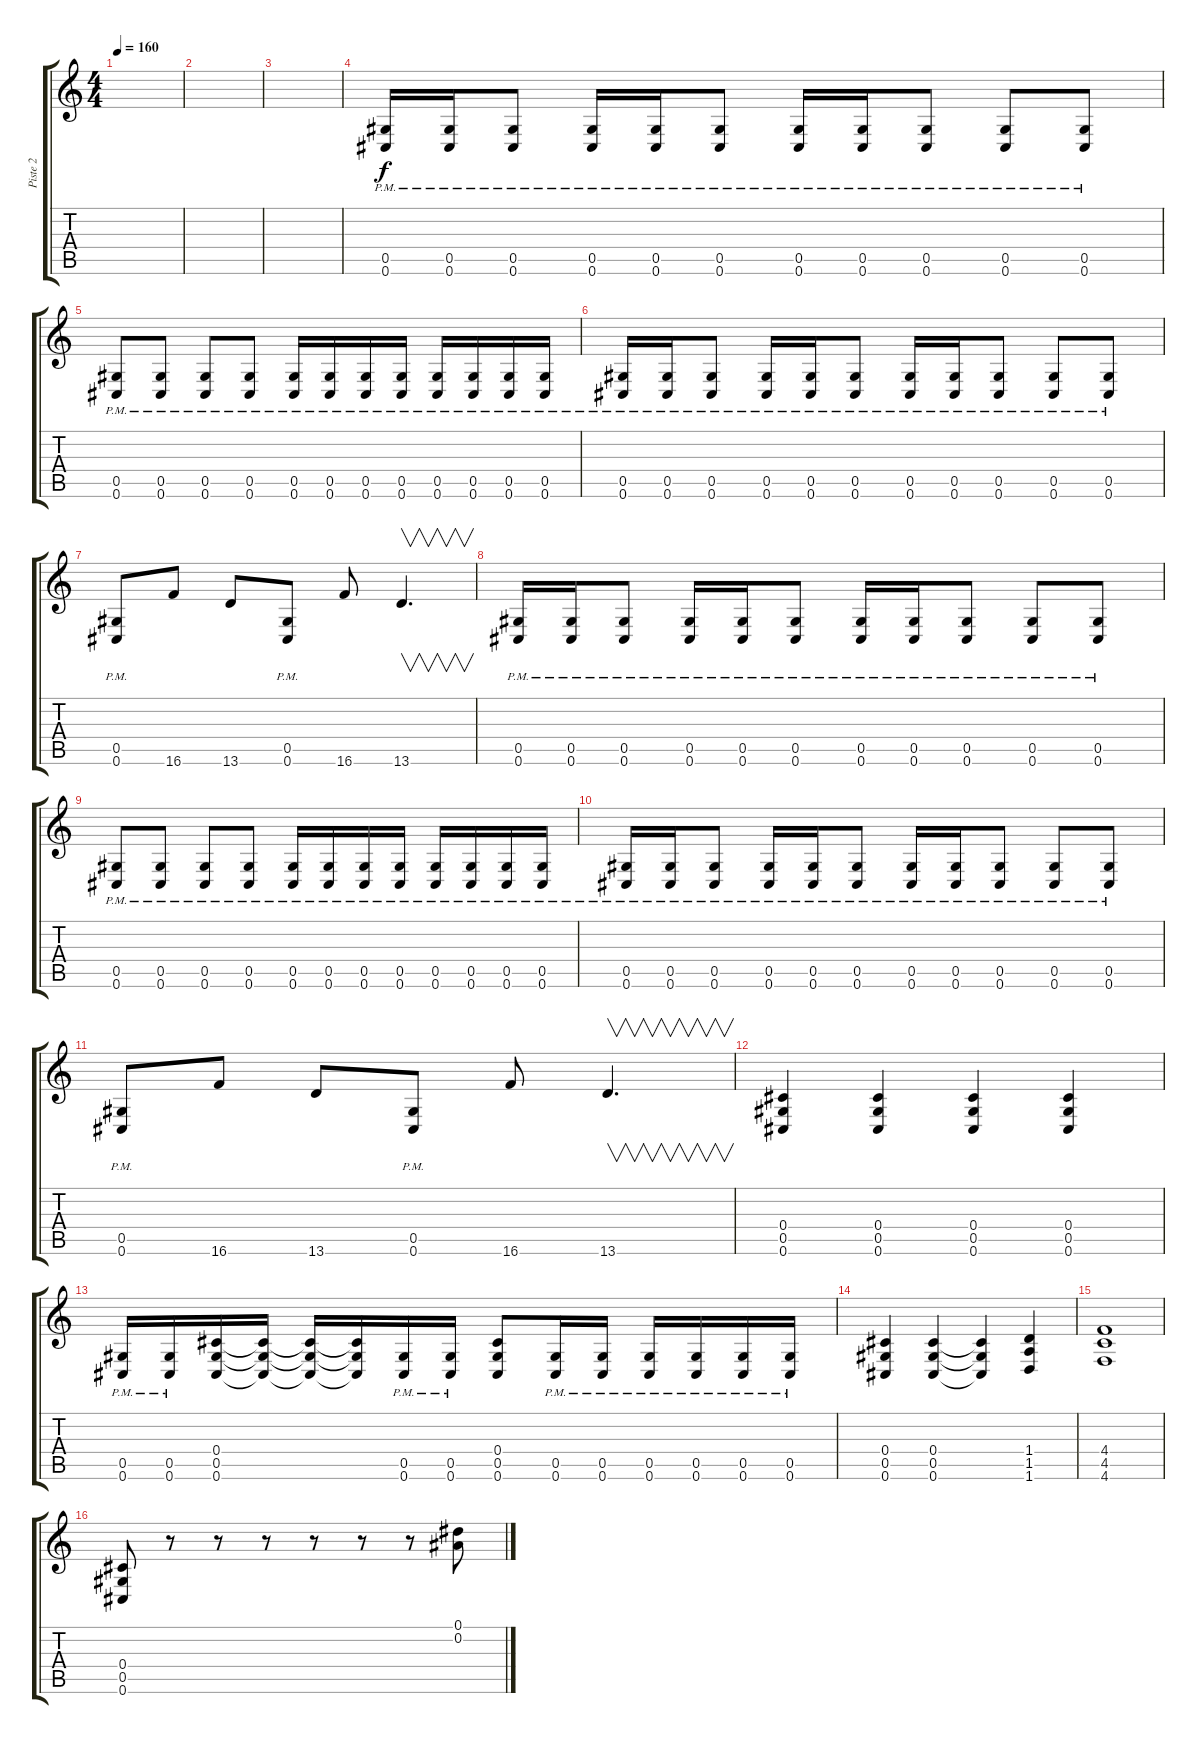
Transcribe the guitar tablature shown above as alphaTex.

\track ("Piste 2" "Piste 2") {instrument distortionguitar}
\staff {score tabs}
\tuning (Eb4 Bb3 Gb3 Db3 Ab2 Db2) {hide}
\ts (4 4)
\tempo 160
\clef g2
\ks c
|
|
|
(0.5{pm} 0.6{pm}).16 (0.5{pm} 0.6{pm}).16 (0.5{pm} 0.6{pm}).8 (0.5{pm} 0.6{pm}).16 (0.5{pm} 0.6{pm}).16 (0.5{pm} 0.6{pm}).8 (0.5{pm} 0.6{pm}).16 (0.5{pm} 0.6{pm}).16 (0.5{pm} 0.6{pm}).8 (0.5{pm} 0.6{pm}).8 (0.5{pm} 0.6{pm}).8 |
(0.5{pm} 0.6{pm}).8 (0.5{pm} 0.6{pm}).8 (0.5{pm} 0.6{pm}).8 (0.5{pm} 0.6{pm}).8 (0.5{pm} 0.6{pm}).16 (0.5{pm} 0.6{pm}).16 (0.5{pm} 0.6{pm}).16 (0.5{pm} 0.6{pm}).16 (0.5{pm} 0.6{pm}).16 (0.5{pm} 0.6{pm}).16 (0.5{pm} 0.6{pm}).16 (0.5{pm} 0.6{pm}).16 |
(0.5{pm} 0.6{pm}).16 (0.5{pm} 0.6{pm}).16 (0.5{pm} 0.6{pm}).8 (0.5{pm} 0.6{pm}).16 (0.5{pm} 0.6{pm}).16 (0.5{pm} 0.6{pm}).8 (0.5{pm} 0.6{pm}).16 (0.5{pm} 0.6{pm}).16 (0.5{pm} 0.6{pm}).8 (0.5{pm} 0.6{pm}).8 (0.5{pm} 0.6{pm}).8 |
(0.5{pm} 0.6).8 16.6.8 13.6.8 (0.5{pm} 0.6{pm}).8 16.6.8 13.6.4{v d} |
(0.5{pm} 0.6{pm}).16 (0.5{pm} 0.6{pm}).16 (0.5{pm} 0.6{pm}).8 (0.5{pm} 0.6{pm}).16 (0.5{pm} 0.6{pm}).16 (0.5{pm} 0.6{pm}).8 (0.5{pm} 0.6{pm}).16 (0.5{pm} 0.6{pm}).16 (0.5{pm} 0.6{pm}).8 (0.5{pm} 0.6{pm}).8 (0.5{pm} 0.6{pm}).8 |
(0.5{pm} 0.6{pm}).8 (0.5{pm} 0.6{pm}).8 (0.5{pm} 0.6{pm}).8 (0.5{pm} 0.6{pm}).8 (0.5{pm} 0.6{pm}).16 (0.5{pm} 0.6{pm}).16 (0.5{pm} 0.6{pm}).16 (0.5{pm} 0.6{pm}).16 (0.5{pm} 0.6{pm}).16 (0.5{pm} 0.6{pm}).16 (0.5{pm} 0.6{pm}).16 (0.5{pm} 0.6{pm}).16 |
(0.5{pm} 0.6{pm}).16 (0.5{pm} 0.6{pm}).16 (0.5{pm} 0.6{pm}).8 (0.5{pm} 0.6{pm}).16 (0.5{pm} 0.6{pm}).16 (0.5{pm} 0.6{pm}).8 (0.5{pm} 0.6{pm}).16 (0.5{pm} 0.6{pm}).16 (0.5{pm} 0.6{pm}).8 (0.5{pm} 0.6{pm}).8 (0.5{pm} 0.6{pm}).8 |
(0.5{pm} 0.6).8 16.6.8 13.6.8 (0.5{pm} 0.6{pm}).8 16.6.8 13.6.4{v d} |
(0.4 0.5 0.6).4 (0.4 0.5 0.6).4 (0.4 0.5 0.6).4 (0.4 0.5 0.6).4 |
(0.5{pm} 0.6{pm}).16 (0.5{pm} 0.6{pm}).16 (0.4 0.5 0.6).16 (0.4{t} 0.5{t} 0.6{t}).16 (0.4{t} 0.5{t} 0.6{t}).16 (0.4{t} 0.5{t} 0.6{t}).16 (0.5{pm} 0.6{pm}).16 (0.5{pm} 0.6{pm}).16 (0.4 0.5 0.6).8 (0.5{pm} 0.6{pm}).16 (0.5{pm} 0.6{pm}).16 (0.5{pm} 0.6{pm}).16 (0.5{pm} 0.6{pm}).16 (0.5{pm} 0.6{pm}).16 (0.5{pm} 0.6{pm}).16 |
(0.4 0.5 0.6).4 (0.4 0.5 0.6).4 (0.4{t} 0.5{t} 0.6{t}).4 (1.4 1.5 1.6).4 |
(4.4 4.5 4.6).1 |
(0.4 0.5 0.6).8 r.8 r.8 r.8 r.8 r.8 r.8 (0.1 0.2).8
